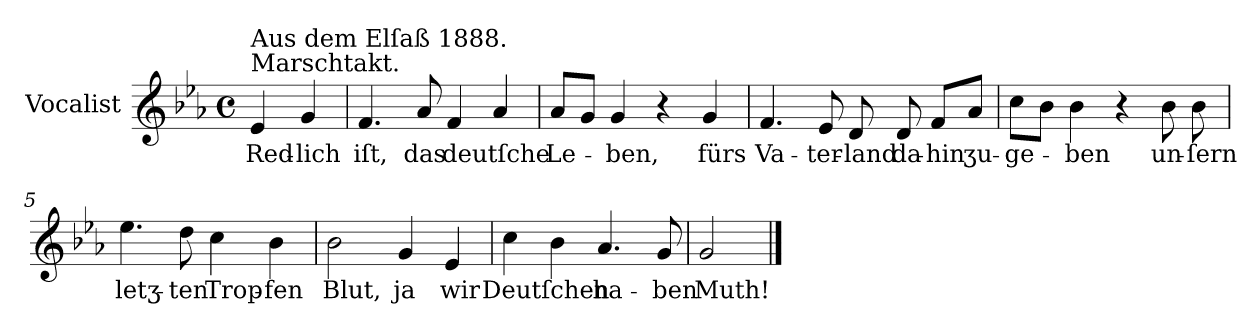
**kern	**text
*part1	*part1
*staff1	*staff1
*I"Vocalist	*
*k[b-e-a-]	*
*E-:	*
*M4/4	*
*met(c)	*
=	=
!LO:TX:a:t=Marschtakt.	!
!LO:TX:a:t=Aus dem Elſaß 1888.	!
4e-	Red-
4g	-lich
=1	=1
4.f	iſt,
8a-	das
4f	deutſche
4a-	.
=2	=2
8a-L	Le-
8gJ	.
4g	-ben,
4r	.
4g	fürs
=3	=3
4.f	Va-
8e-	-ter-
8d	-land
8d	da-
8fL	-hin
8a-J	ʒu-
=4	=4
8ccL	-ge-
8b-J	.
4b-	-ben
4r	.
8b-	un-
8b-	-ſern
=5	=5
4.ee-	letʒ-
8dd	-ten
4cc	Trop-
4b-	-fen
=6	=6
2b-	Blut,
4g	ja
4e-	wir
=7	=7
4cc	Deutſchen
4b-	.
4.a-	ha-
8g	-ben
=8	=8
2g	Muth!
==	==
*-	*-
